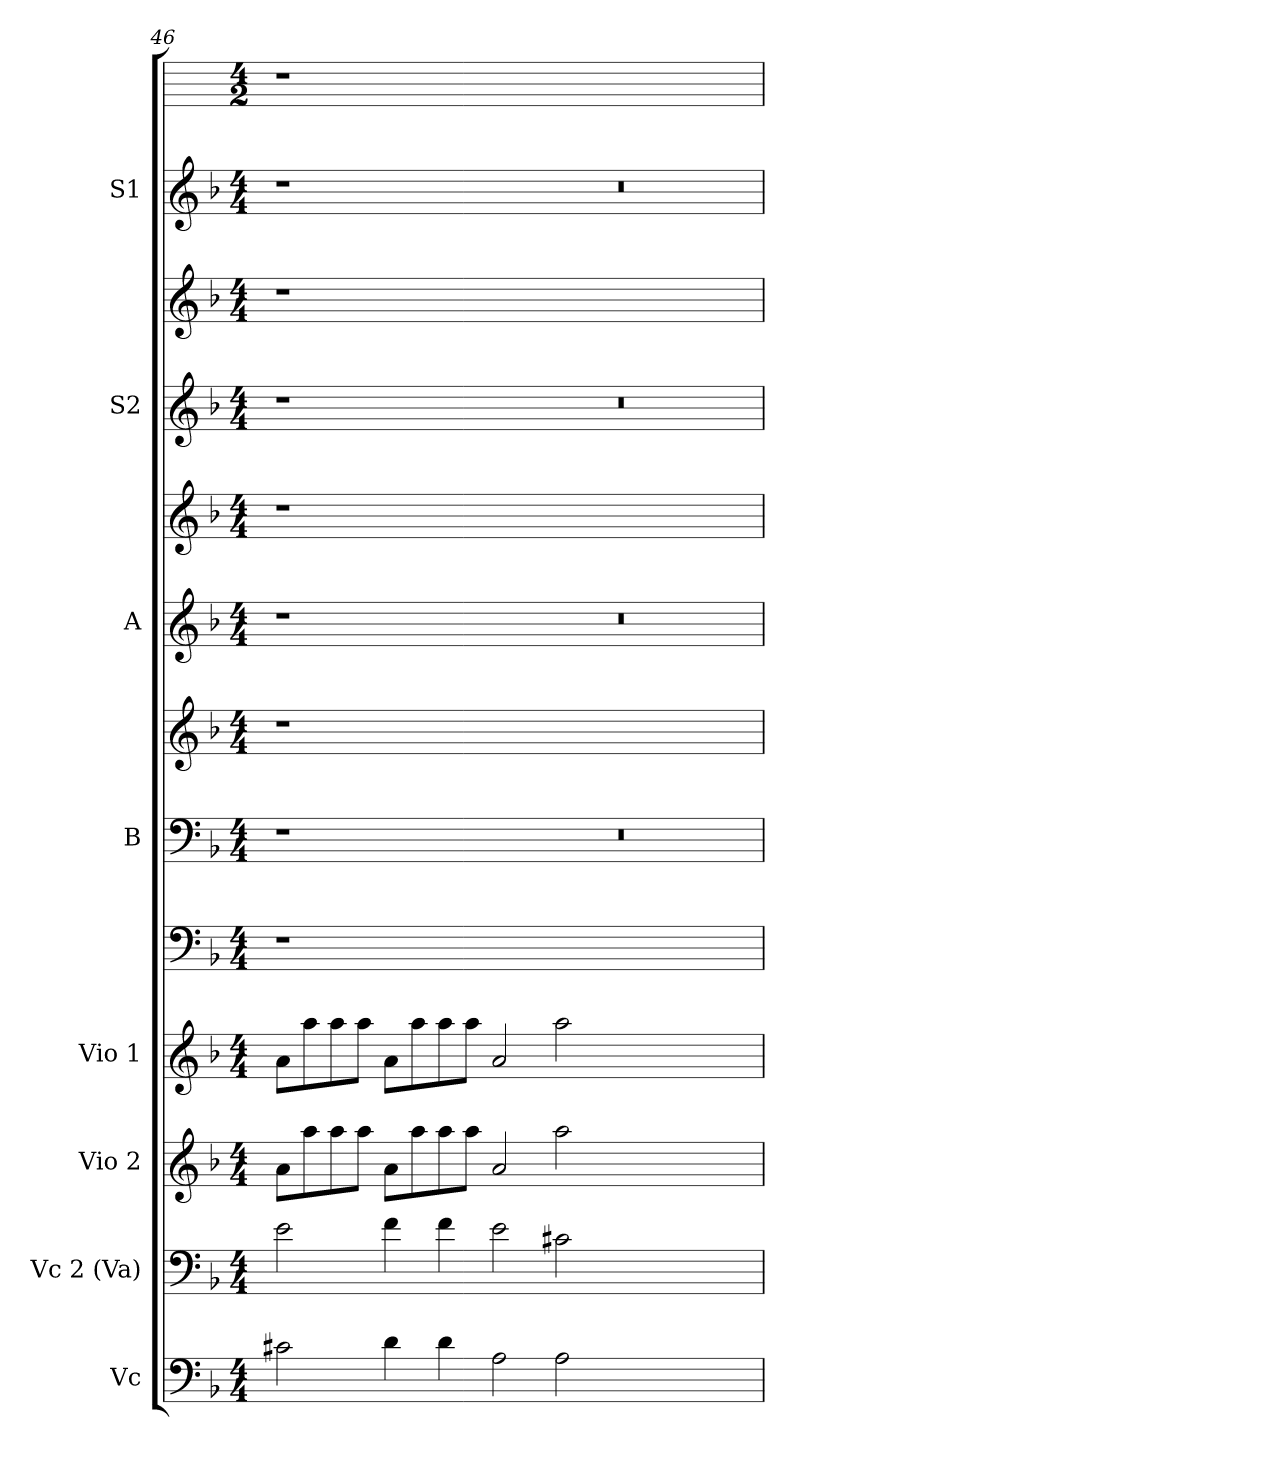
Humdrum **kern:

**kern	**kern	**kern	**kern	**kern	**kern	**kern	**kern	**kern	**kern	**kern	**kern	**kern
*part13	*part12	*part11	*part10	*part9	*part8	*part7	*part6	*part5	*part4	*part3	*part2	*part1
*staff13	*staff12	*staff11	*staff10	*staff9	*staff8	*staff7	*staff6	*staff5	*staff4	*staff3	*staff2	*staff1
*I"Vc	*I"Vc 2 (Va)	*I"Vio 2	*I"Vio 1	*	*I"B	*	*I"A	*	*I"S2	*	*I"S1	*
*clefF4	*clefF4	*clefG2	*clefG2	*clefF4	*clefF4	*clefG2	*clefG2	*clefG2	*clefG2	*clefG2	*clefG2	*
*k[b-]	*k[b-]	*k[b-]	*k[b-]	*k[b-]	*k[b-]	*k[b-]	*k[b-]	*k[b-]	*k[b-]	*k[b-]	*k[b-]	*
*M4/4	*M4/4	*M4/4	*M4/4	*M4/4	*M4/4	*M4/4	*M4/4	*M4/4	*M4/4	*M4/4	*M4/4	*M4/2
=46	=46	=46	=46	=46	=46	=46	=46	=46	=46	=46	=46	=46
2c#X	2e	8a\L	8a\L	1r	1r	1r	1r	1r	1r	1r	1r	1r
.	.	8aa\	8aa\	.	.	.	.	.	.	.	.	.
.	.	8aa\	8aa\	.	.	.	.	.	.	.	.	.
.	.	8aa\J	8aa\J	.	.	.	.	.	.	.	.	.
4d	4f	8a\L	8a\L	.	.	.	.	.	.	.	.	.
.	.	8aa\	8aa\	.	.	.	.	.	.	.	.	.
4d	4f	8aa\	8aa\	.	.	.	.	.	.	.	.	.
.	.	8aa\J	8aa\J	.	.	.	.	.	.	.	.	.
2A	2e	2a	2a	0.ryy	1ryy	0.ryy	1ryy	0.ryy	1ryy	0.ryy	1ryy	0.ryy
2A	2c#X	2aa	2aa	.	.	.	.	.	.	.	.	.
0ryy	0ryy	0ryy	0ryy	.	0r	.	0r	.	0r	.	0r	.
=	=	=	=	=	=	=	=	=	=	=	=	=
*-	*-	*-	*-	*-	*-	*-	*-	*-	*-	*-	*-	*-
